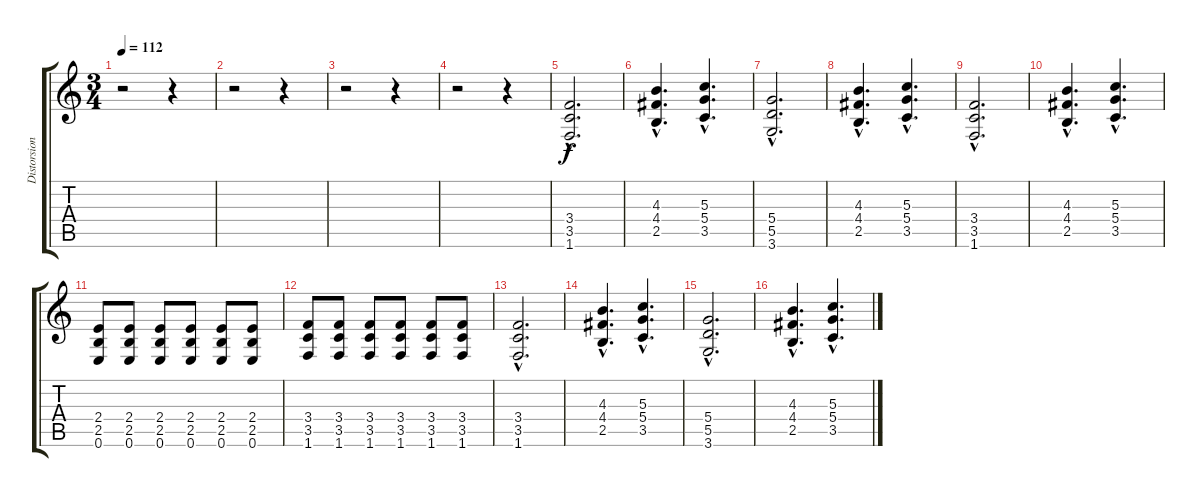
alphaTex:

\track ("Distorsion Guitar 2" "Distorsion") {instrument overdrivenguitar}
\staff {score tabs}
\tuning (E4 B3 G3 D3 A2 E2) {hide}
\ts (3 4)
\tempo 112
\clef g2
\ks c
r.2{dy f} r.4 |
r.2 r.4 |
r.2 r.4 |
r.2 r.4 |
(3.4{hac} 3.5{hac} 1.6{hac}).2{d} |
(4.3{hac} 4.4{hac} 2.5{hac}).4{d} (5.3{hac} 5.4{hac} 3.5{hac}).4{d} |
(5.4{hac} 5.5{hac} 3.6{hac}).2{d} |
(4.3{hac} 4.4{hac} 2.5{hac}).4{d} (5.3{hac} 5.4{hac} 3.5{hac}).4{d} |
(3.4{hac} 3.5{hac} 1.6{hac}).2{d} |
(4.3{hac} 4.4{hac} 2.5{hac}).4{d} (5.3{hac} 5.4{hac} 3.5{hac}).4{d} |
(2.4 2.5 0.6).8 (2.4 2.5 0.6).8 (2.4 2.5 0.6).8 (2.4 2.5 0.6).8 (2.4 2.5 0.6).8 (2.4 2.5 0.6).8 |
(3.4 3.5 1.6).8 (3.4 3.5 1.6).8 (3.4 3.5 1.6).8 (3.4 3.5 1.6).8 (3.4 3.5 1.6).8 (3.4 3.5 1.6).8 |
(3.4{hac} 3.5{hac} 1.6{hac}).2{d} |
(4.3{hac} 4.4{hac} 2.5{hac}).4{d} (5.3{hac} 5.4{hac} 3.5{hac}).4{d} |
(5.4{hac} 5.5{hac} 3.6{hac}).2{d} |
(4.3{hac} 4.4{hac} 2.5{hac}).4{d} (5.3{hac} 5.4{hac} 3.5{hac}).4{d}
